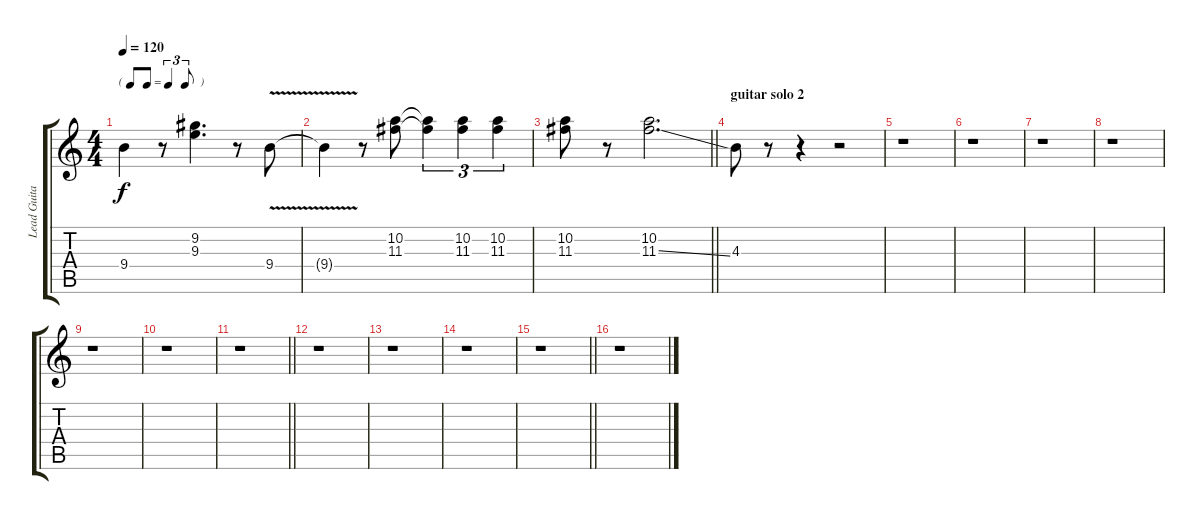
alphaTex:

\track ("Lead Guitar (Gilmour)" "Lead Guita") {instrument distortionguitar}
\staff {score tabs}
\tuning (E4 B3 G3 D3 A2 E2) {hide}
\ts (4 4)
\tf triplet8th
\tempo 120
\clef g2
\ks c
9.4{t}.4{dy f} r.8 (9.2 9.3).4{d} r.8 9.4{v}.8 |
9.4{t}.4 r.8 (10.2 11.3).8 (10.2{t} 11.3{t}).4{tu (3 2)} (10.2 11.3).4{tu (3 2)} (10.2 11.3).4{tu (3 2)} |
\barLineRight lightlight
(10.2 11.3).8 r.8 (10.2 11.3{ss}).2{d} |
\section ("" "guitar solo 2")
4.3.8 r.8 r.4 r.2 |
r.1 |
r.1 |
r.1 |
r.1 |
r.1 |
r.1 |
\barLineRight lightlight
r.1 |
r.1 |
r.1 |
r.1 |
\barLineRight lightlight
r.1 |
r.1
